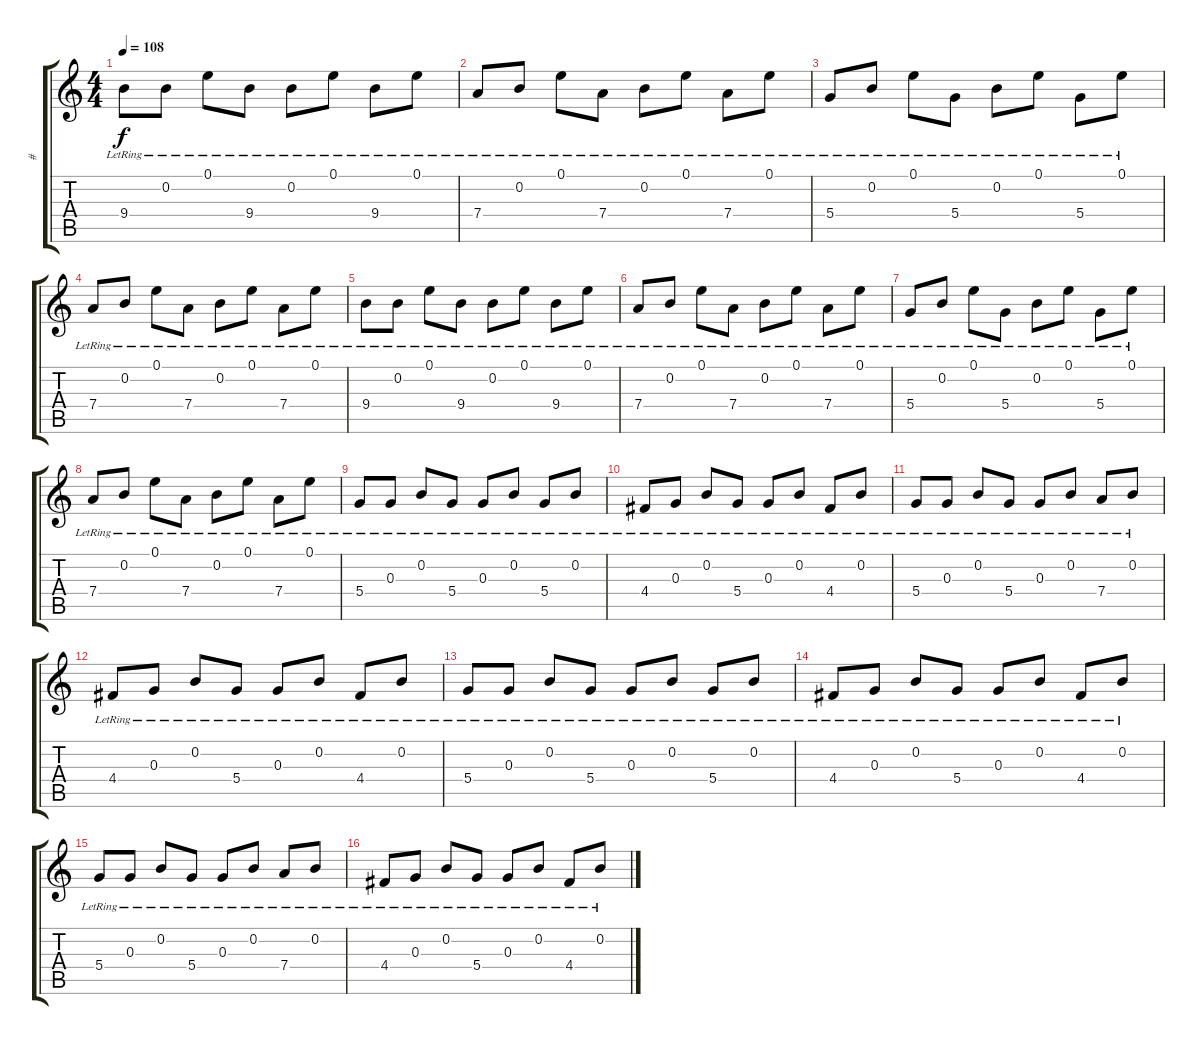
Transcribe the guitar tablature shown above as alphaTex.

\track ("#" "#") {instrument distortionguitar}
\staff {score tabs}
\tuning (E4 B3 G3 D3 A2 E2) {hide}
\ts (4 4)
\tempo 108
\clef g2
\ks c
9.4{lr}.8{dy f instrument distortionguitar} 0.2{lr}.8 0.1{lr}.8 9.4{lr}.8 0.2{lr}.8 0.1{lr}.8 9.4{lr}.8 0.1{lr}.8 |
7.4{lr}.8 0.2{lr}.8 0.1{lr}.8 7.4{lr}.8 0.2{lr}.8 0.1{lr}.8 7.4{lr}.8 0.1{lr}.8 |
5.4{lr}.8 0.2{lr}.8 0.1{lr}.8 5.4{lr}.8 0.2{lr}.8 0.1{lr}.8 5.4{lr}.8 0.1{lr}.8 |
7.4{lr}.8 0.2{lr}.8 0.1{lr}.8 7.4{lr}.8 0.2{lr}.8 0.1{lr}.8 7.4{lr}.8 0.1{lr}.8 |
9.4{lr}.8 0.2{lr}.8 0.1{lr}.8 9.4{lr}.8 0.2{lr}.8 0.1{lr}.8 9.4{lr}.8 0.1{lr}.8 |
7.4{lr}.8 0.2{lr}.8 0.1{lr}.8 7.4{lr}.8 0.2{lr}.8 0.1{lr}.8 7.4{lr}.8 0.1{lr}.8 |
5.4{lr}.8 0.2{lr}.8 0.1{lr}.8 5.4{lr}.8 0.2{lr}.8 0.1{lr}.8 5.4{lr}.8 0.1{lr}.8 |
7.4{lr}.8 0.2{lr}.8 0.1{lr}.8 7.4{lr}.8 0.2{lr}.8 0.1{lr}.8 7.4{lr}.8 0.1{lr}.8 |
5.4{lr}.8 0.3{lr}.8 0.2{lr}.8 5.4{lr}.8 0.3{lr}.8 0.2{lr}.8 5.4{lr}.8 0.2{lr}.8 |
4.4{lr}.8 0.3{lr}.8 0.2{lr}.8 5.4{lr}.8 0.3{lr}.8 0.2{lr}.8 4.4{lr}.8 0.2{lr}.8 |
5.4{lr}.8 0.3{lr}.8 0.2{lr}.8 5.4{lr}.8 0.3{lr}.8 0.2{lr}.8 7.4{lr}.8 0.2{lr}.8 |
4.4{lr}.8 0.3{lr}.8 0.2{lr}.8 5.4{lr}.8 0.3{lr}.8 0.2{lr}.8 4.4{lr}.8 0.2{lr}.8 |
5.4{lr}.8 0.3{lr}.8 0.2{lr}.8 5.4{lr}.8 0.3{lr}.8 0.2{lr}.8 5.4{lr}.8 0.2{lr}.8 |
4.4{lr}.8 0.3{lr}.8 0.2{lr}.8 5.4{lr}.8 0.3{lr}.8 0.2{lr}.8 4.4{lr}.8 0.2{lr}.8 |
5.4{lr}.8 0.3{lr}.8 0.2{lr}.8 5.4{lr}.8 0.3{lr}.8 0.2{lr}.8 7.4{lr}.8 0.2{lr}.8 |
4.4{lr}.8 0.3{lr}.8 0.2{lr}.8 5.4{lr}.8 0.3{lr}.8 0.2{lr}.8 4.4{lr}.8 0.2{lr}.8
